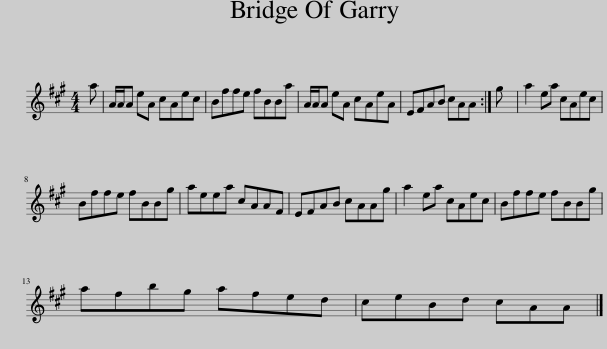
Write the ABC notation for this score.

X:1
L:1/8
M:4/4
I:linebreak $
K:A
V:1 treble
V:1
 a | A/A/A eA cAec | Bffe fBBa | A/A/A eA cAeA | EFAB cAA :| %5
 g | a2 ea cAec |$ Bffe fBBg | aeea cAAF | EFAB cAAg | %10
 a2 ea cAec | Bffe fBBg |$ afbg afed | ceBd cAA |] %14
